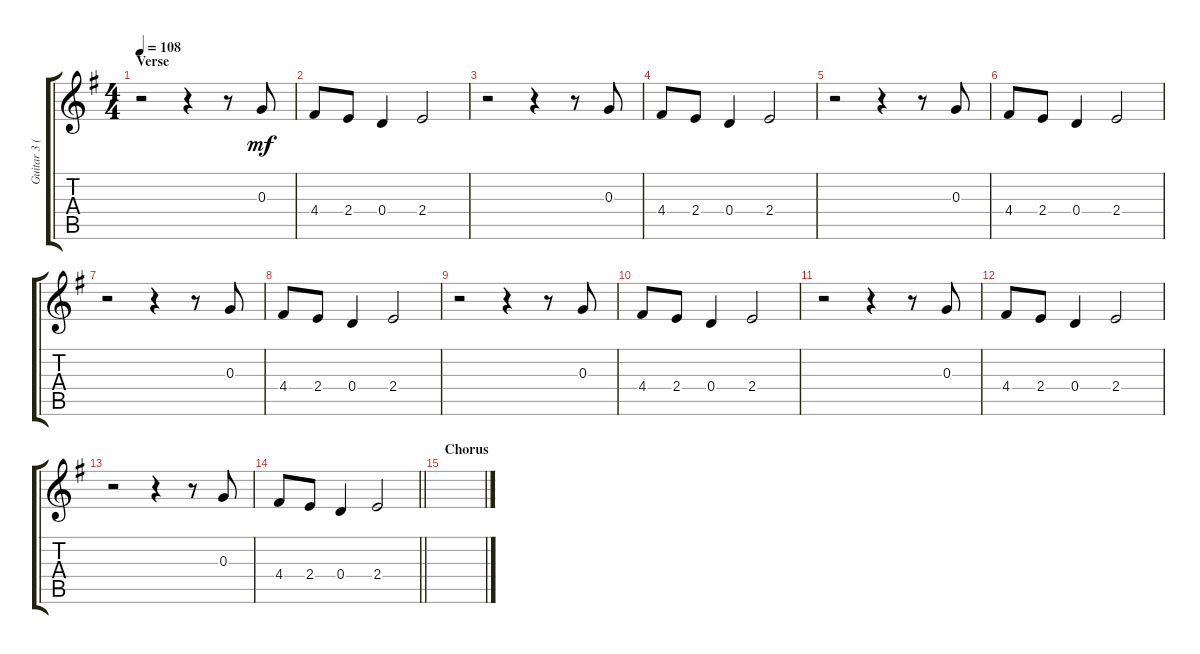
\track ("Guitar 3 (Clean)" "Guitar 3 (") {instrument electricguitarclean}
\staff {score tabs}
\tuning (E4 B3 G3 D3 A2 E2) {hide}
\ts (4 4)
\section ("" "Verse")
\tempo 108
\clef g2
\ks g
r.2{dy mf} r.4 r.8 0.3.8 |
4.4.8 2.4.8 0.4.4 2.4.2 |
r.2 r.4 r.8 0.3.8 |
4.4.8 2.4.8 0.4.4 2.4.2 |
r.2 r.4 r.8 0.3.8 |
4.4.8 2.4.8 0.4.4 2.4.2 |
r.2 r.4 r.8 0.3.8 |
4.4.8 2.4.8 0.4.4 2.4.2 |
r.2 r.4 r.8 0.3.8 |
4.4.8 2.4.8 0.4.4 2.4.2 |
r.2 r.4 r.8 0.3.8 |
4.4.8 2.4.8 0.4.4 2.4.2 |
r.2 r.4 r.8 0.3.8 |
\barLineRight lightlight
4.4.8 2.4.8 0.4.4 2.4.2 |
\section ("" "Chorus")
